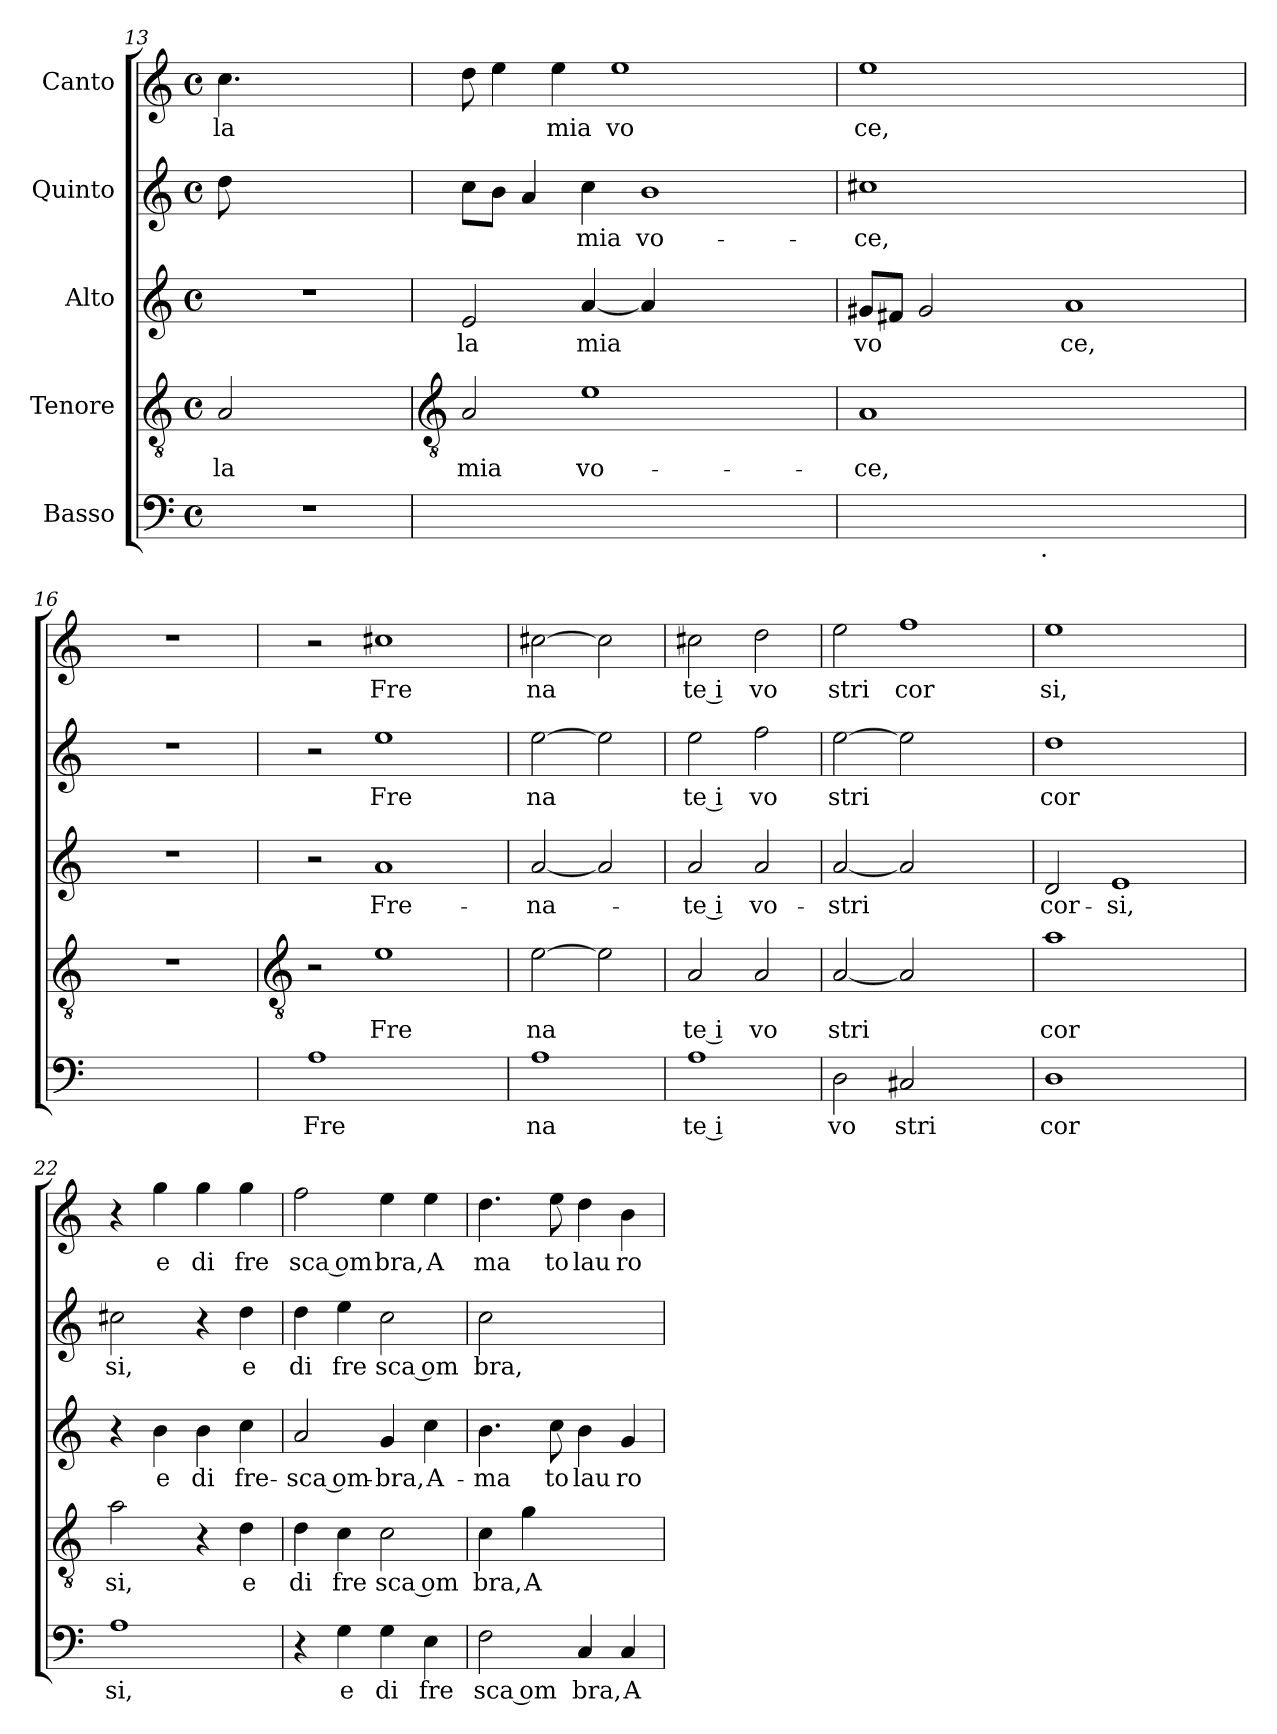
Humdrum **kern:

**kern	**text	**kern	**text	**kern	**text	**kern	**text	**kern	**text
*part5	*part5	*part4	*part4	*part3	*part3	*part2	*part2	*part1	*part1
*staff5	*staff5	*staff4	*staff4	*staff3	*staff3	*staff2	*staff2	*staff1	*staff1
*I"Basso	*	*I"Tenore	*	*I"Alto	*	*I"Quinto	*	*I"Canto	*
*clefF4	*	*clefGv2	*	*clefG2	*	*clefG2	*	*clefG2	*
*k[]	*	*k[]	*	*k[]	*	*k[]	*	*k[]	*
*C:	*	*C:	*	*C:	*	*C:	*	*C:	*
*M4/4	*	*M4/4	*	*M4/4	*	*M4/4	*	*M4/4	*
*met(c)	*	*met(c)	*	*met(c)	*	*met(c)	*	*met(c)	*
=13	=13	=13	=13	=13	=13	=13	=13	=13	=13
!	!	!	!LO:LY:b	!	!	!	!	!	!LO:LY:b
1r	.	2A/	la	1r	.	8dd\	.	4.cc\	la
.	.	.	.	.	.	2..ryy	.	.	.
.	.	.	.	.	.	.	.	2ryy	.
.	.	2ryy	.	.	.	.	.	.	.
.	.	.	.	.	.	.	.	8ryy	.
!!LO:LB:g=z
=14	=14	=14	=14	=14	=14	=14	=14	=14	=14
*	*	*clefGv2	*	*	*	*	*	*	*
!	!	!	!LO:LY:b	!	!LO:LY:b	!	!	!	!
4ryy	.	2A/	mia	2e/	la	8cc\L	.	8dd\	.
.	.	.	.	.	.	8b\J	.	4ee\	.
4ryy	.	.	.	.	.	4a/	.	.	.
!	!	!	!	!	!	!	!	!	!LO:LY:b
.	.	.	.	.	.	.	.	4ee\	mia
!	!	!	!LO:LY:b	!	!LO:LY:b	!	!LO:LY:b	!	!
4ryy	.	1e	vo-	[4a/	mia	4cc\	mia	.	.
!	!	!	!	!	!	!	!	!	!LO:LY:b
.	.	.	.	.	.	.	.	1ee	vo
!	!	!	!	!	!	!	!LO:LY:b	!	!
64ryy	.	.	.	4a/]	.	1b	vo-	.	.
4ryy	.	.	.	.	.	.	.	.	.
.	.	.	.	2.ryy	.	.	.	.	.
2ryy	.	.	.	.	.	.	.	.	.
.	.	4ryy	.	.	.	.	.	.	.
8...ryy	.	.	.	.	.	.	.	.	.
.	.	.	.	.	.	.	.	8ryy	.
=15A	=15A	=15A	=15A	=15A	=15A	=15A	=15A	=15A	=15A
!	!	!	!LO:LY:b	!	!LO:LY:b	!	!LO:LY:b	!	!LO:LY:b
4ryy	.	1A	-ce,	8g#X/L	vo	1cc#X	-ce,	1ee	ce,
.	.	.	.	8f#X/J	.	.	.	.	.
4ryy	.	.	.	2g#/	.	.	.	.	.
32ryy	.	.	.	.	.	.	.	.	.
32ryy	.	.	.	.	.	.	.	.	.
32ryy	.	.	.	.	.	.	.	.	.
32ryy	.	.	.	.	.	.	.	.	.
32ryy	.	.	.	.	.	.	.	.	.
32ryy	.	.	.	.	.	.	.	.	.
!LO:TX:b:t=.	!	!	!	!	!	!	!	!	!
32ryy	.	.	.	.	.	.	.	.	.
4ryy	.	.	.	.	.	.	.	.	.
!	!	!	!	!	!LO:LY:b	!	!	!	!
.	.	.	.	1a	ce,	.	.	.	.
4ryy	.	.	.	.	.	.	.	.	.
.	.	2.ryy	.	.	.	2.ryy	.	2.ryy	.
2ryy	.	.	.	.	.	.	.	.	.
32ryy	.	.	.	.	.	.	.	.	.
=16	=16	=16	=16	=16	=16	=16	=16	=16	=16
4ryy	.	1r	.	1r	.	1r	.	1r	.
4ryy	.	.	.	.	.	.	.	.	.
32ryy	.	.	.	.	.	.	.	.	.
4...ryy	.	.	.	.	.	.	.	.	.
!!LO:LB:g=z
=17	=17	=17	=17	=17	=17	=17	=17	=17	=17
*	*	*clefGv2	*	*	*	*	*	*	*
!	!LO:LY:b	!	!	!	!	!	!	!	!
1A	Fre	2r	.	2r	.	2r	.	2r	.
!	!	!	!LO:LY:b	!	!LO:LY:b	!	!LO:LY:b	!	!LO:LY:b
.	.	1e	Fre	1a	Fre-	1ee	Fre	1cc#X	Fre
2ryy	.	.	.	.	.	.	.	.	.
=18	=18	=18	=18	=18	=18	=18	=18	=18	=18
!	!LO:LY:b	!	!LO:LY:b	!	!LO:LY:b	!	!LO:LY:b	!	!LO:LY:b
1A	na	[2e\	na	[2a/	-na-	[2ee\	na	[2cc#X\	na
.	.	2e\]	.	2a/]	.	2ee\]	.	2cc#\]	.
=19	=19	=19	=19	=19	=19	=19	=19	=19	=19
!	!LO:LY:b	!	!LO:LY:b	!	!LO:LY:b	!	!LO:LY:b	!	!LO:LY:b
1A	te i	2A/	te i	2a/	-te i	2ee\	te i	2cc#X\	te i
!	!	!	!LO:LY:b	!	!LO:LY:b	!	!LO:LY:b	!	!LO:LY:b
.	.	2A/	vo	2a/	vo-	2ff\	vo	2dd\	vo
=20	=20	=20	=20	=20	=20	=20	=20	=20	=20
!	!LO:LY:b	!	!LO:LY:b	!	!LO:LY:b	!	!LO:LY:b	!	!LO:LY:b
2D\	vo	[2A/	stri	[2a/	-stri	[2ee\	stri	2ee\	stri
!	!LO:LY:b	!	!	!	!	!	!	!	!LO:LY:b
2C#X/	stri	2A/]	.	2a/]	.	2ee\]	.	1ff	cor
2ryy	.	2ryy	.	2ryy	.	2ryy	.	.	.
=21	=21	=21	=21	=21	=21	=21	=21	=21	=21
!	!LO:LY:b	!	!LO:LY:b	!	!LO:LY:b	!	!LO:LY:b	!	!LO:LY:b
1D	cor	1a	cor	2d/	cor-	1dd	cor	1ee	si,
!	!	!	!	!	!LO:LY:b	!	!	!	!
.	.	.	.	1e	-si,	.	.	.	.
2ryy	.	2ryy	.	.	.	2ryy	.	2ryy	.
=22	=22	=22	=22	=22	=22	=22	=22	=22	=22
!	!LO:LY:b	!	!LO:LY:b	!	!	!	!LO:LY:b	!	!
1A	si,	2a\	si,	4r	.	2cc#X\	si,	4r	.
!	!	!	!	!	!LO:LY:b	!	!	!	!LO:LY:b
.	.	.	.	4b\	e	.	.	4gg\	e
!	!	!	!	!	!LO:LY:b	!	!	!	!LO:LY:b
.	.	4r	.	4b\	di	4r	.	4gg\	di
!	!	!	!LO:LY:b	!	!LO:LY:b	!	!LO:LY:b	!	!LO:LY:b
.	.	4d\	e	4cc\	fre-	4dd\	e	4gg\	fre
=23	=23	=23	=23	=23	=23	=23	=23	=23	=23
!	!	!	!LO:LY:b	!	!LO:LY:b	!	!LO:LY:b	!	!LO:LY:b
4r	.	4d\	di	2a/	-sca om-	4dd\	di	2ff\	sca om
!	!LO:LY:b	!	!LO:LY:b	!	!	!	!LO:LY:b	!	!
4G\	e	4c\	fre	.	.	4ee\	fre	.	.
!	!LO:LY:b	!	!LO:LY:b	!	!LO:LY:b	!	!LO:LY:b	!	!LO:LY:b
4G\	di	2c\	sca om	4g/	-bra,	2cc\	sca om	4ee\	bra,
!	!LO:LY:b	!	!	!	!LO:LY:b	!	!	!	!LO:LY:b
4E\	fre	.	.	4cc\	A-	.	.	4ee\	A
!!LO:LB:g=z
=24	=24	=24	=24	=24	=24	=24	=24	=24	=24
!	!LO:LY:b	!	!LO:LY:b	!	!LO:LY:b	!	!LO:LY:b	!	!LO:LY:b
2F\	sca om	4c\	bra,	4.b\	-ma	2cc\	bra,	4.dd\	ma
!	!	!	!LO:LY:b	!	!	!	!	!	!
.	.	4g\	A	.	.	.	.	.	.
!	!	!	!	!	!LO:LY:b	!	!	!	!LO:LY:b
.	.	.	.	8cc\	to	.	.	8ee\	to
!	!LO:LY:b	!	!	!	!LO:LY:b	!	!	!	!LO:LY:b
4C/	bra,	2ryy	.	4b\	lau	2ryy	.	4dd\	lau
!	!LO:LY:b	!	!	!	!LO:LY:b	!	!	!	!LO:LY:b
4C/	A	.	.	4g/	ro	.	.	4b\	ro
=	=	=	=	=	=	=	=	=	=
*-	*-	*-	*-	*-	*-	*-	*-	*-	*-
